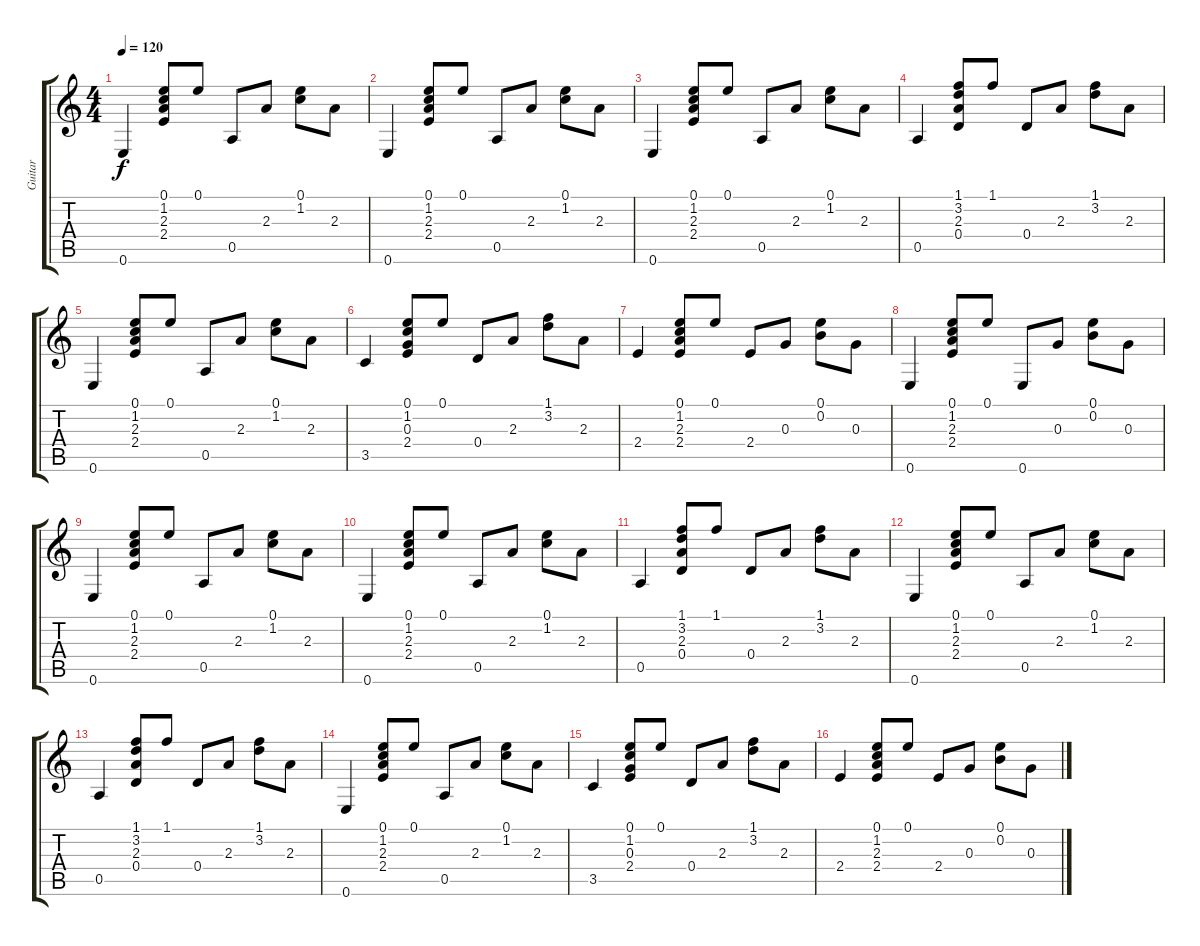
\track ("Guitar" "Guitar") {instrument acousticguitarsteel}
\staff {score tabs}
\tuning (E4 B3 G3 D3 A2 E2) {hide}
\ts (4 4)
\tempo 120
\clef g2
\ks c
0.6.4{dy f} (0.1 1.2 2.3 2.4).8 0.1.8 0.5.8 2.3.8 (0.1 1.2).8 2.3.8 |
0.6.4 (0.1 1.2 2.3 2.4).8 0.1.8 0.5.8 2.3.8 (0.1 1.2).8 2.3.8 |
0.6.4 (0.1 1.2 2.3 2.4).8 0.1.8 0.5.8 2.3.8 (0.1 1.2).8 2.3.8 |
0.5.4 (1.1 3.2 2.3 0.4).8 1.1.8 0.4.8 2.3.8 (1.1 3.2).8 2.3.8 |
0.6.4 (0.1 1.2 2.3 2.4).8 0.1.8 0.5.8 2.3.8 (0.1 1.2).8 2.3.8 |
3.5.4 (0.1 1.2 0.3 2.4).8 0.1.8 0.4.8 2.3.8 (1.1 3.2).8 2.3.8 |
2.4.4 (0.1 1.2 2.3 2.4).8 0.1.8 2.4.8 0.3.8 (0.1 0.2).8 0.3.8 |
0.6.4 (0.1 1.2 2.3 2.4).8 0.1.8 0.6.8 0.3.8 (0.1 0.2).8 0.3.8 |
0.6.4 (0.1 1.2 2.3 2.4).8 0.1.8 0.5.8 2.3.8 (0.1 1.2).8 2.3.8 |
0.6.4 (0.1 1.2 2.3 2.4).8 0.1.8 0.5.8 2.3.8 (0.1 1.2).8 2.3.8 |
0.5.4 (1.1 3.2 2.3 0.4).8 1.1.8 0.4.8 2.3.8 (1.1 3.2).8 2.3.8 |
0.6.4 (0.1 1.2 2.3 2.4).8 0.1.8 0.5.8 2.3.8 (0.1 1.2).8 2.3.8 |
0.5.4 (1.1 3.2 2.3 0.4).8 1.1.8 0.4.8 2.3.8 (1.1 3.2).8 2.3.8 |
0.6.4 (0.1 1.2 2.3 2.4).8 0.1.8 0.5.8 2.3.8 (0.1 1.2).8 2.3.8 |
3.5.4 (0.1 1.2 0.3 2.4).8 0.1.8 0.4.8 2.3.8 (1.1 3.2).8 2.3.8 |
2.4.4 (0.1 1.2 2.3 2.4).8 0.1.8 2.4.8 0.3.8 (0.1 0.2).8 0.3.8
